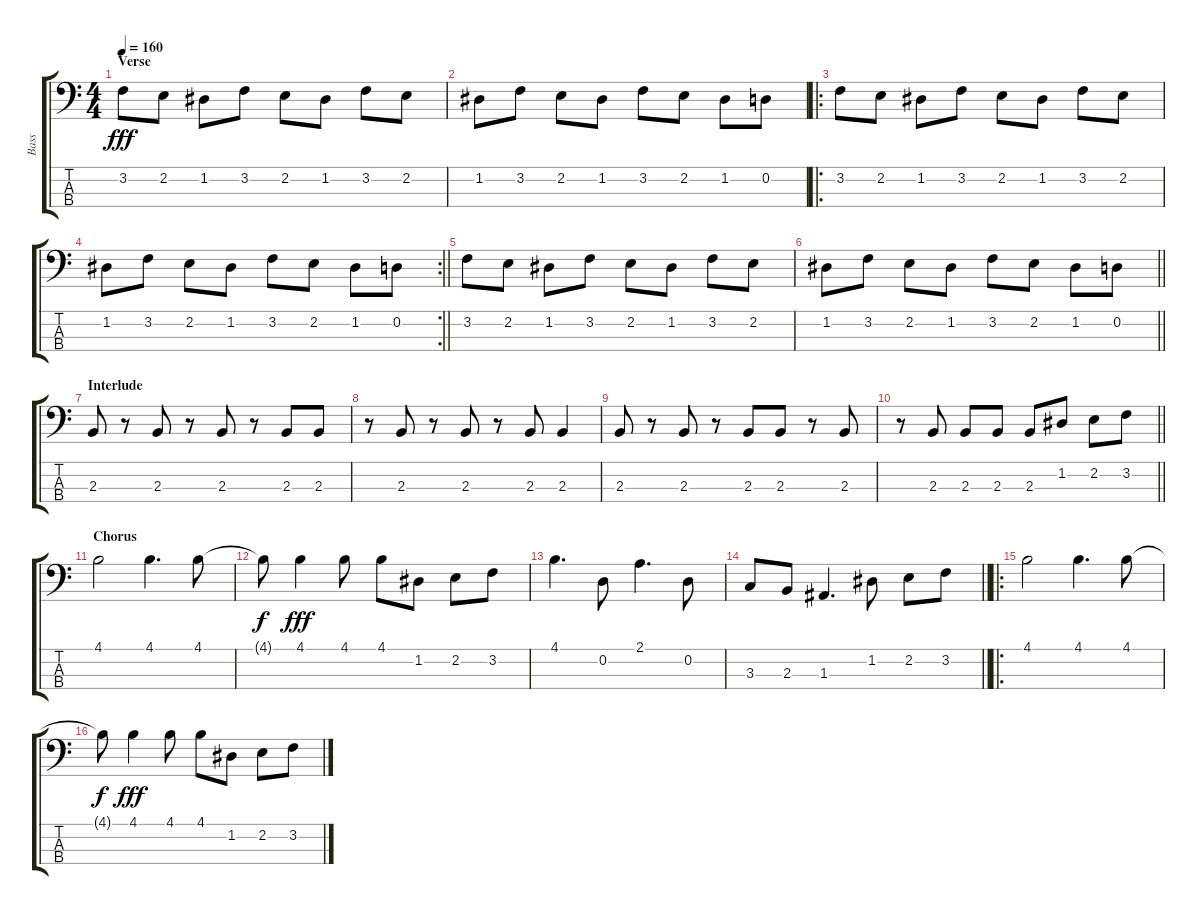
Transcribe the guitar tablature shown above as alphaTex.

\track ("Bass" "Bass") {instrument electricbassfinger}
\staff {score tabs}
\tuning (G2 D2 A1 D1) {hide}
\ts (4 4)
\section ("" "Verse")
\tempo 160
\clef f4
\ks c
3.2.8{dy fff} 2.2.8 1.2.8 3.2.8 2.2.8 1.2.8 3.2.8 2.2.8 |
1.2.8 3.2.8 2.2.8 1.2.8 3.2.8 2.2.8 1.2.8 0.2.8 |
\ro
3.2.8 2.2.8 1.2.8 3.2.8 2.2.8 1.2.8 3.2.8 2.2.8 |
\rc 2
\barLineRight lightlight
1.2.8 3.2.8 2.2.8 1.2.8 3.2.8 2.2.8 1.2.8 0.2.8 |
3.2.8 2.2.8 1.2.8 3.2.8 2.2.8 1.2.8 3.2.8 2.2.8 |
\barLineRight lightlight
1.2.8 3.2.8 2.2.8 1.2.8 3.2.8 2.2.8 1.2.8 0.2.8 |
\section ("" "Interlude")
2.3.8 r.8 2.3.8 r.8 2.3.8 r.8 2.3.8 2.3.8 |
r.8 2.3.8 r.8 2.3.8 r.8 2.3.8 2.3.4 |
2.3.8 r.8 2.3.8 r.8 2.3.8 2.3.8 r.8 2.3.8 |
\barLineRight lightlight
r.8 2.3.8 2.3.8 2.3.8 2.3.8 1.2.8 2.2.8 3.2.8 |
\section ("" "Chorus")
4.1.2 4.1.4{d} 4.1.8 |
4.1{t}.8{dy f} 4.1.4{dy fff} 4.1.8 4.1.8 1.2.8 2.2.8 3.2.8 |
4.1.4{d} 0.2.8 2.1.4{d} 0.2.8 |
\barLineRight lightlight
3.3.8 2.3.8 1.3.4{d} 1.2.8 2.2.8 3.2.8 |
\ro
4.1.2 4.1.4{d} 4.1.8 |
4.1{t}.8{dy f} 4.1.4{dy fff} 4.1.8 4.1.8 1.2.8 2.2.8 3.2.8
